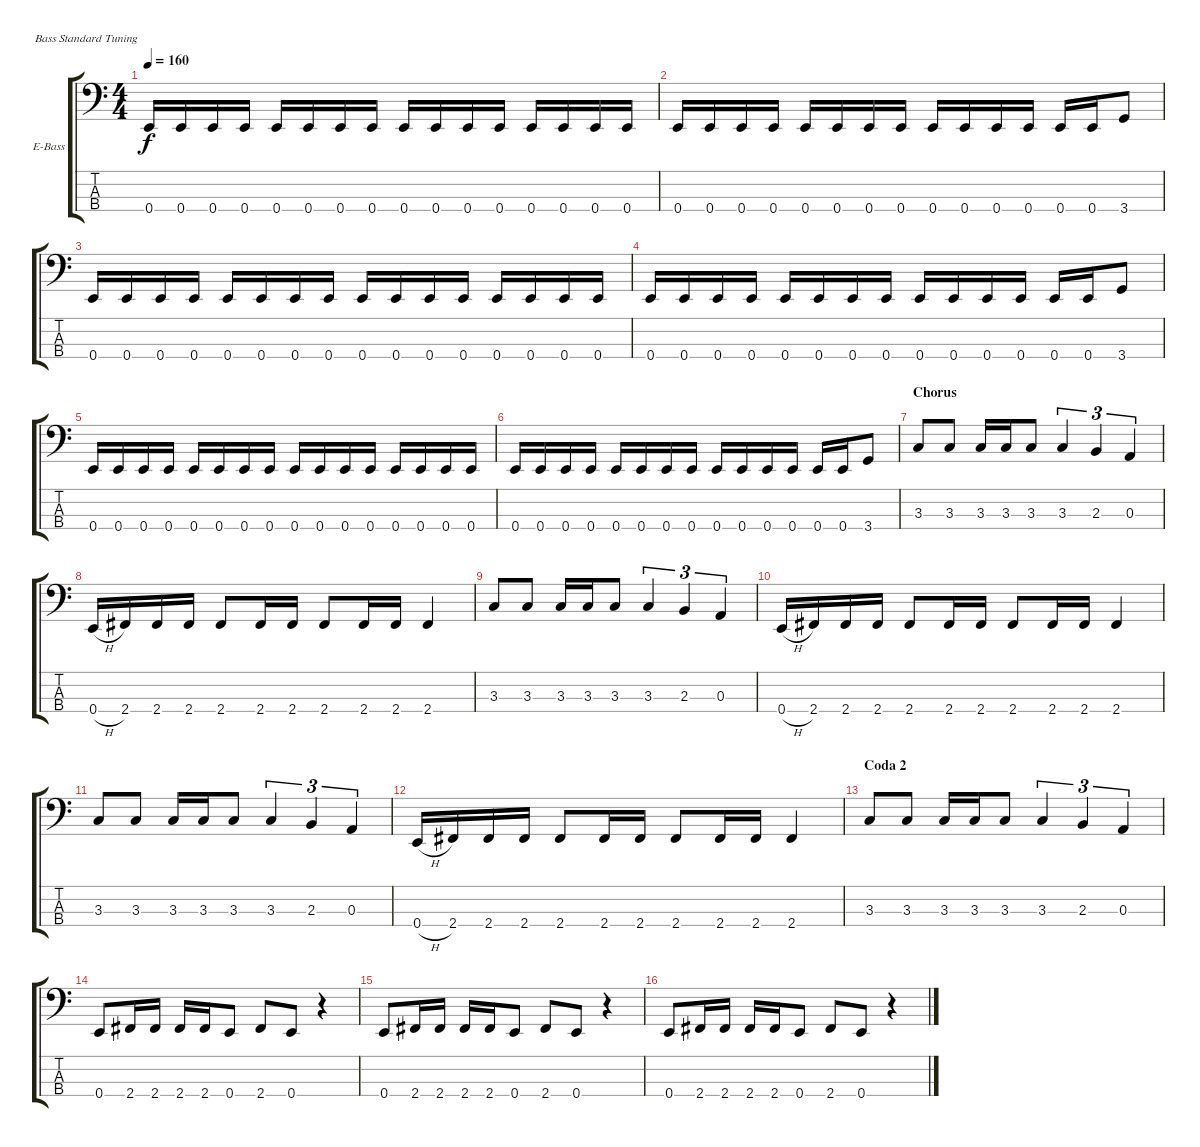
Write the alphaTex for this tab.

\bracketExtendMode groupsimilarinstruments
\firstSystemTrackNameOrientation horizontal
\otherSystemsTrackNameOrientation horizontal
\track ("Bass" "E-Bass") {instrument electricbassfinger}
\staff {score tabs}
\tuning (G2 D2 A1 E1)
\ts (4 4)
\tempo 160
\clef f4
\ks c
0.4.16{dy f} 0.4.16 0.4.16 0.4.16 0.4.16 0.4.16 0.4.16 0.4.16 0.4.16 0.4.16 0.4.16 0.4.16 0.4.16 0.4.16 0.4.16 0.4.16 |
0.4.16 0.4.16 0.4.16 0.4.16 0.4.16 0.4.16 0.4.16 0.4.16 0.4.16 0.4.16 0.4.16 0.4.16 0.4.16 0.4.16 3.4.8 |
0.4.16 0.4.16 0.4.16 0.4.16 0.4.16 0.4.16 0.4.16 0.4.16 0.4.16 0.4.16 0.4.16 0.4.16 0.4.16 0.4.16 0.4.16 0.4.16 |
0.4.16 0.4.16 0.4.16 0.4.16 0.4.16 0.4.16 0.4.16 0.4.16 0.4.16 0.4.16 0.4.16 0.4.16 0.4.16 0.4.16 3.4.8 |
0.4.16 0.4.16 0.4.16 0.4.16 0.4.16 0.4.16 0.4.16 0.4.16 0.4.16 0.4.16 0.4.16 0.4.16 0.4.16 0.4.16 0.4.16 0.4.16 |
0.4.16 0.4.16 0.4.16 0.4.16 0.4.16 0.4.16 0.4.16 0.4.16 0.4.16 0.4.16 0.4.16 0.4.16 0.4.16 0.4.16 3.4.8 |
\section ("" "Chorus")
3.3.8 3.3.8 3.3.16 3.3.16 3.3.8 3.3.4{tu (3 2)} 2.3.4{tu (3 2)} 0.3.4{tu (3 2)} |
0.4{h}.16 2.4.16 2.4.16 2.4.16 2.4.8 2.4.16 2.4.16 2.4.8 2.4.16 2.4.16 2.4.4 |
3.3.8 3.3.8 3.3.16 3.3.16 3.3.8 3.3.4{tu (3 2)} 2.3.4{tu (3 2)} 0.3.4{tu (3 2)} |
0.4{h}.16 2.4.16 2.4.16 2.4.16 2.4.8 2.4.16 2.4.16 2.4.8 2.4.16 2.4.16 2.4.4 |
3.3.8 3.3.8 3.3.16 3.3.16 3.3.8 3.3.4{tu (3 2)} 2.3.4{tu (3 2)} 0.3.4{tu (3 2)} |
0.4{h}.16 2.4.16 2.4.16 2.4.16 2.4.8 2.4.16 2.4.16 2.4.8 2.4.16 2.4.16 2.4.4 |
\section ("" "Coda 2")
3.3.8 3.3.8 3.3.16 3.3.16 3.3.8 3.3.4{tu (3 2)} 2.3.4{tu (3 2)} 0.3.4{tu (3 2)} |
0.4.8 2.4.16 2.4.16 2.4.16 2.4.16 0.4.8 2.4.8 0.4.8 r.4 |
0.4.8 2.4.16 2.4.16 2.4.16 2.4.16 0.4.8 2.4.8 0.4.8 r.4 |
0.4.8 2.4.16 2.4.16 2.4.16 2.4.16 0.4.8 2.4.8 0.4.8 r.4
